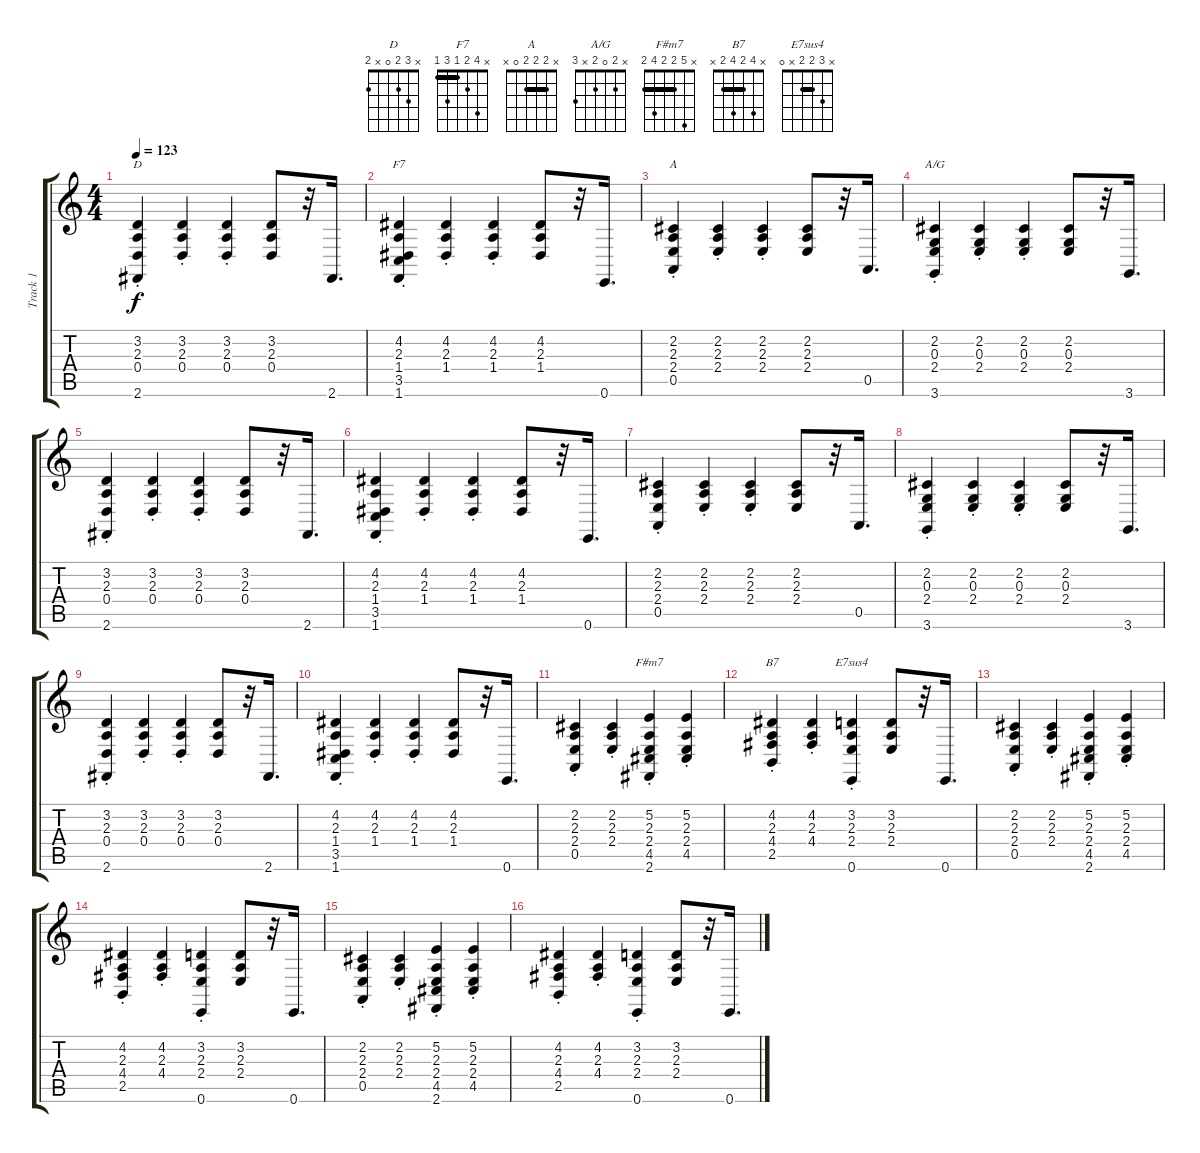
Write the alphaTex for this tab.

\track ("Track 1" "Track 1") {instrument acousticgrandpiano}
\staff {score tabs}
\tuning (E4 B3 G3 D3 A2 E2) {hide}
\chord ("D" x 3 2 0 x 2)
\chord ("F7" x 4 2 1 3 1) {barre 1}
\chord ("A" x 2 2 2 0 x) {barre 2}
\chord ("A/G" x 2 0 2 x 3)
\chord ("F#m7" x 5 2 2 4 2) {barre 2}
\chord ("B7" x 4 2 4 2 x) {barre 2}
\chord ("E7sus4" x 3 2 2 x 0) {barre 2}
\ts (4 4)
\tempo 123
\clef g2
\ks c
(3.2{st} 2.3{st} 0.4{st} 2.6{st}).4{ch "D" dy f} (3.2{st} 2.3{st} 0.4{st}).4 (3.2{st} 2.3{st} 0.4{st}).4 (3.2 2.3 0.4).8 r.32 2.6.16{d} |
(4.2{st} 2.3{st} 1.4{st} 3.5{st} 1.6{st}).4{ch "F7"} (4.2{st} 2.3{st} 1.4{st}).4 (4.2{st} 2.3{st} 1.4{st}).4 (4.2 2.3 1.4).8 r.32 0.6.16{d} |
(2.2{st} 2.3{st} 2.4{st} 0.5{st}).4{ch "A"} (2.2{st} 2.3{st} 2.4{st}).4 (2.2{st} 2.3{st} 2.4{st}).4 (2.2 2.3 2.4).8 r.32 0.5.16{d} |
(2.2{st} 0.3{st} 2.4{st} 3.6{st}).4{ch "A/G"} (2.2{st} 0.3{st} 2.4{st}).4 (2.2{st} 0.3{st} 2.4{st}).4 (2.2 0.3 2.4).8 r.32 3.6.16{d} |
(3.2{st} 2.3{st} 0.4{st} 2.6{st}).4 (3.2{st} 2.3{st} 0.4{st}).4 (3.2{st} 2.3{st} 0.4{st}).4 (3.2 2.3 0.4).8 r.32 2.6.16{d} |
(4.2{st} 2.3{st} 1.4{st} 3.5{st} 1.6{st}).4 (4.2{st} 2.3{st} 1.4{st}).4 (4.2{st} 2.3{st} 1.4{st}).4 (4.2 2.3 1.4).8 r.32 0.6.16{d} |
(2.2{st} 2.3{st} 2.4{st} 0.5{st}).4 (2.2{st} 2.3{st} 2.4{st}).4 (2.2{st} 2.3{st} 2.4{st}).4 (2.2 2.3 2.4).8 r.32 0.5.16{d} |
(2.2{st} 0.3{st} 2.4{st} 3.6{st}).4 (2.2{st} 0.3{st} 2.4{st}).4 (2.2{st} 0.3{st} 2.4{st}).4 (2.2 0.3 2.4).8 r.32 3.6.16{d} |
(3.2{st} 2.3{st} 0.4{st} 2.6{st}).4 (3.2{st} 2.3{st} 0.4{st}).4 (3.2{st} 2.3{st} 0.4{st}).4 (3.2 2.3 0.4).8 r.32 2.6.16{d} |
(4.2{st} 2.3{st} 1.4{st} 3.5{st} 1.6{st}).4 (4.2{st} 2.3{st} 1.4{st}).4 (4.2{st} 2.3{st} 1.4{st}).4 (4.2 2.3 1.4).8 r.32 0.6.16{d} |
(2.2{st} 2.3{st} 2.4{st} 0.5{st}).4 (2.2{st} 2.3{st} 2.4{st}).4 (5.2{st} 2.3{st} 2.4{st} 4.5{st} 2.6{st}).4{ch "F#m7"} (5.2{st} 2.3{st} 2.4{st} 4.5{st}).4 |
(4.2{st} 2.3{st} 4.4{st} 2.5{st}).4{ch "B7"} (4.2{st} 2.3{st} 4.4{st}).4 (3.2{st} 2.3{st} 2.4{st} 0.6).4{ch "E7sus4"} (3.2 2.3 2.4).8 r.32 0.6.16{d} |
(2.2{st} 2.3{st} 2.4{st} 0.5{st}).4 (2.2{st} 2.3{st} 2.4{st}).4 (5.2{st} 2.3{st} 2.4{st} 4.5{st} 2.6{st}).4 (5.2{st} 2.3{st} 2.4{st} 4.5{st}).4 |
(4.2{st} 2.3{st} 4.4{st} 2.5{st}).4 (4.2{st} 2.3{st} 4.4{st}).4 (3.2{st} 2.3{st} 2.4{st} 0.6).4 (3.2 2.3 2.4).8 r.32 0.6.16{d} |
(2.2{st} 2.3{st} 2.4{st} 0.5{st}).4 (2.2{st} 2.3{st} 2.4{st}).4 (5.2{st} 2.3{st} 2.4{st} 4.5{st} 2.6{st}).4 (5.2{st} 2.3{st} 2.4{st} 4.5{st}).4 |
(4.2{st} 2.3{st} 4.4{st} 2.5{st}).4 (4.2{st} 2.3{st} 4.4{st}).4 (3.2{st} 2.3{st} 2.4{st} 0.6).4 (3.2 2.3 2.4).8 r.32 0.6.16{d}
